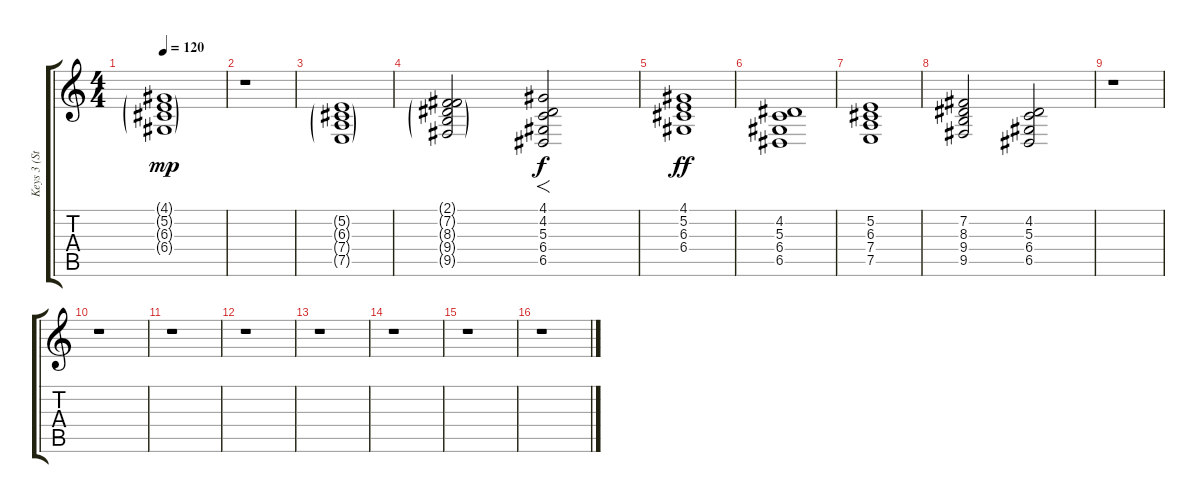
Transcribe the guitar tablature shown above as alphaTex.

\track ("Keys 3 (Str. Ens.) " "Keys 3 (St") {instrument synthstrings1}
\staff {score tabs}
\tuning (E4 B3 G3 D3 A2 E2) {hide}
\ts (4 4)
\tempo 120
\clef g2
\ks c
(4.1{g} 5.2{g} 6.3{g} 6.4{g}).1{dy mp balance 12} |
r.1 |
(5.2{g} 6.3{g} 7.4{g} 7.5{g}).1{balance 12} |
(2.1{g} 7.2{g} 8.3{g} 9.4{g} 9.5{g}).2{balance 4} (4.1 4.2 5.3 6.4 6.5).2{f dy f balance 8} |
(4.1 5.2 6.3 6.4).1{dy ff volume 16 balance 8} |
(4.2 5.3 6.4 6.5).1 |
(5.2 6.3 7.4 7.5).1 |
(7.2 8.3 9.4 9.5).2 (4.2 5.3 6.4 6.5).2 |
r.1 |
r.1 |
r.1 |
r.1 |
r.1 |
r.1 |
r.1 |
r.1
